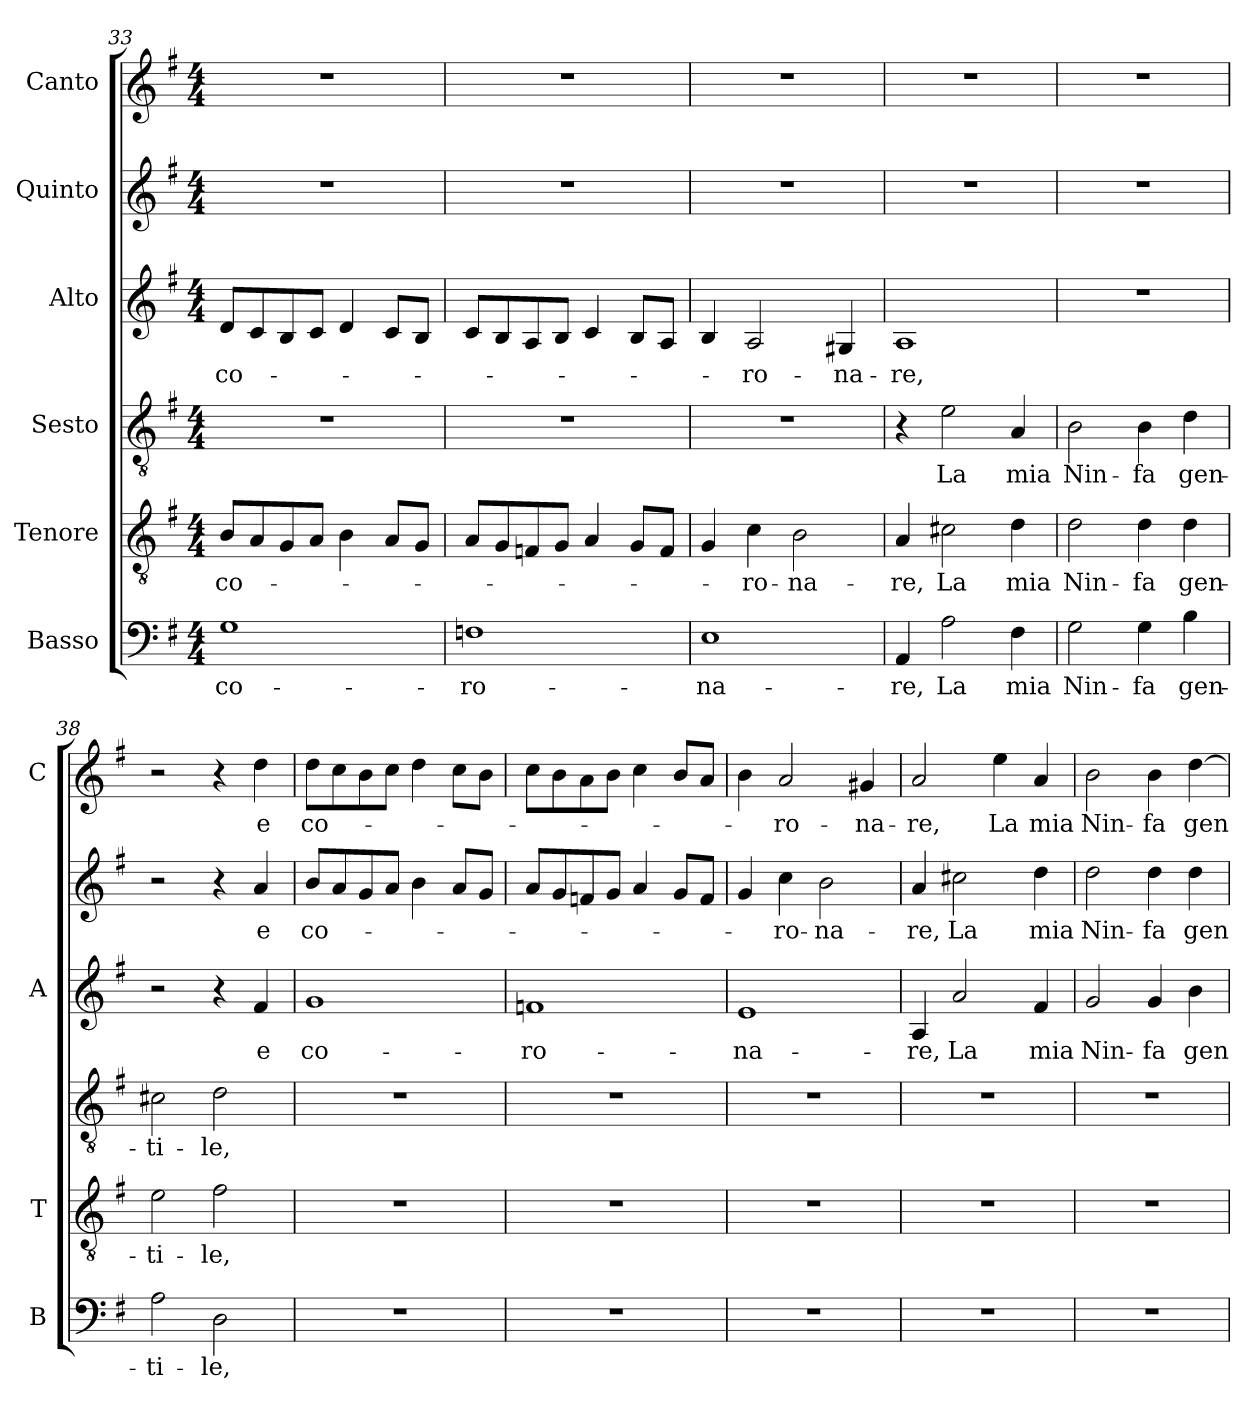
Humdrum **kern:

**kern	**text	**kern	**text	**kern	**text	**kern	**text	**kern	**text	**kern	**text
*part6	*part6	*part5	*part5	*part4	*part4	*part3	*part3	*part2	*part2	*part1	*part1
*staff6	*staff6	*staff5	*staff5	*staff4	*staff4	*staff3	*staff3	*staff2	*staff2	*staff1	*staff1
*I"Basso	*	*I"Tenore	*	*I"Sesto	*	*I"Alto	*	*I"Quinto	*	*I"Canto	*
*I'B	*	*I'T	*	*	*	*I'A	*	*	*	*I'C	*
*clefF4	*	*clefGv2	*	*clefGv2	*	*clefG2	*	*clefG2	*	*clefG2	*
*k[f#]	*	*k[f#]	*	*k[f#]	*	*k[f#]	*	*k[f#]	*	*k[f#]	*
*G:	*	*G:	*	*G:	*	*G:	*	*G:	*	*G:	*
*M4/4	*	*M4/4	*	*M4/4	*	*M4/4	*	*M4/4	*	*M4/4	*
=33	=33	=33	=33	=33	=33	=33	=33	=33	=33	=33	=33
!	!LO:LY:b	!	!LO:LY:b	!	!	!	!LO:LY:b	!	!	!	!
1G	co-	8B/L	co-	1r	.	8d/L	co-	1r	.	1r	.
.	.	8A/	.	.	.	8c/	.	.	.	.	.
.	.	8G/	.	.	.	8B/	.	.	.	.	.
.	.	8A/J	.	.	.	8c/J	.	.	.	.	.
.	.	4B\	.	.	.	4d/	.	.	.	.	.
.	.	8A/L	.	.	.	8c/L	.	.	.	.	.
.	.	8G/J	.	.	.	8B/J	.	.	.	.	.
=34	=34	=34	=34	=34	=34	=34	=34	=34	=34	=34	=34
!	!LO:LY:b	!	!	!	!	!	!	!	!	!	!
1Fn	-ro-	8A/L	.	1r	.	8c/L	.	1r	.	1r	.
.	.	8G/	.	.	.	8B/	.	.	.	.	.
.	.	8Fn/	.	.	.	8A/	.	.	.	.	.
.	.	8G/J	.	.	.	8B/J	.	.	.	.	.
.	.	4A/	.	.	.	4c/	.	.	.	.	.
.	.	8G/L	.	.	.	8B/L	.	.	.	.	.
.	.	8F/J	.	.	.	8A/J	.	.	.	.	.
!!LO:LB:g=z
=35	=35	=35	=35	=35	=35	=35	=35	=35	=35	=35	=35
!	!LO:LY:b	!	!	!	!	!	!	!	!	!	!
1E	-na-	4G/	.	1r	.	4B/	.	1r	.	1r	.
!	!	!	!LO:LY:b	!	!	!	!LO:LY:b	!	!	!	!
.	.	4c\	-ro-	.	.	2A/	-ro-	.	.	.	.
!	!	!	!LO:LY:b	!	!	!	!	!	!	!	!
.	.	2B\	-na-	.	.	.	.	.	.	.	.
!	!	!	!	!	!	!	!LO:LY:b	!	!	!	!
.	.	.	.	.	.	4G#X/	-na-	.	.	.	.
=36	=36	=36	=36	=36	=36	=36	=36	=36	=36	=36	=36
!	!LO:LY:b	!	!LO:LY:b	!	!	!	!LO:LY:b	!	!	!	!
4AA/	-re,	4A/	-re,	4r	.	1A	-re,	1r	.	1r	.
!	!LO:LY:b	!	!LO:LY:b	!	!LO:LY:b	!	!	!	!	!	!
2A\	La	2c#X\	La	2e\	La	.	.	.	.	.	.
!	!LO:LY:b	!	!LO:LY:b	!	!LO:LY:b	!	!	!	!	!	!
4F#\	mia	4d\	mia	4A/	mia	.	.	.	.	.	.
=37	=37	=37	=37	=37	=37	=37	=37	=37	=37	=37	=37
!	!LO:LY:b	!	!LO:LY:b	!	!LO:LY:b	!	!	!	!	!	!
2G\	Nin-	2d\	Nin-	2B\	Nin-	1r	.	1r	.	1r	.
!	!LO:LY:b	!	!LO:LY:b	!	!LO:LY:b	!	!	!	!	!	!
4G\	-fa	4d\	-fa	4B\	-fa	.	.	.	.	.	.
!	!LO:LY:b	!	!LO:LY:b	!	!LO:LY:b	!	!	!	!	!	!
4B\	gen-	4d\	gen-	4d\	gen-	.	.	.	.	.	.
=38	=38	=38	=38	=38	=38	=38	=38	=38	=38	=38	=38
!	!LO:LY:b	!	!LO:LY:b	!	!LO:LY:b	!	!	!	!	!	!
2A\	-ti-	2e\	-ti-	2c#X\	-ti-	2r	.	2r	.	2r	.
!	!LO:LY:b	!	!LO:LY:b	!	!LO:LY:b	!	!	!	!	!	!
2D\	-le,	2f#\	-le,	2d\	-le,	4r	.	4r	.	4r	.
!	!	!	!	!	!	!	!LO:LY:b	!	!LO:LY:b	!	!LO:LY:b
.	.	.	.	.	.	4f#/	e	4a/	e	4dd\	e
=39	=39	=39	=39	=39	=39	=39	=39	=39	=39	=39	=39
!	!	!	!	!	!	!	!LO:LY:b	!	!LO:LY:b	!	!LO:LY:b
1r	.	1r	.	1r	.	1g	co-	8b/L	co-	8dd\L	co-
.	.	.	.	.	.	.	.	8a/	.	8cc\	.
.	.	.	.	.	.	.	.	8g/	.	8b\	.
.	.	.	.	.	.	.	.	8a/J	.	8cc\J	.
.	.	.	.	.	.	.	.	4b\	.	4dd\	.
.	.	.	.	.	.	.	.	8a/L	.	8cc\L	.
.	.	.	.	.	.	.	.	8g/J	.	8b\J	.
=40	=40	=40	=40	=40	=40	=40	=40	=40	=40	=40	=40
!	!	!	!	!	!	!	!LO:LY:b	!	!	!	!
1r	.	1r	.	1r	.	1fn	-ro-	8a/L	.	8cc\L	.
.	.	.	.	.	.	.	.	8g/	.	8b\	.
.	.	.	.	.	.	.	.	8fn/	.	8a\	.
.	.	.	.	.	.	.	.	8g/J	.	8b\J	.
.	.	.	.	.	.	.	.	4a/	.	4cc\	.
.	.	.	.	.	.	.	.	8g/L	.	8b/L	.
.	.	.	.	.	.	.	.	8f/J	.	8a/J	.
=41	=41	=41	=41	=41	=41	=41	=41	=41	=41	=41	=41
!	!	!	!	!	!	!	!LO:LY:b	!	!	!	!
1r	.	1r	.	1r	.	1e	-na-	4g/	.	4b\	.
!	!	!	!	!	!	!	!	!	!LO:LY:b	!	!LO:LY:b
.	.	.	.	.	.	.	.	4cc\	-ro-	2a/	-ro-
!	!	!	!	!	!	!	!	!	!LO:LY:b	!	!
.	.	.	.	.	.	.	.	2b\	-na-	.	.
!	!	!	!	!	!	!	!	!	!	!	!LO:LY:b
.	.	.	.	.	.	.	.	.	.	4g#X/	-na-
=42	=42	=42	=42	=42	=42	=42	=42	=42	=42	=42	=42
!	!	!	!	!	!	!	!LO:LY:b	!	!LO:LY:b	!	!LO:LY:b
1r	.	1r	.	1r	.	4A/	-re,	4a/	-re,	2a/	-re,
!	!	!	!	!	!	!	!LO:LY:b	!	!LO:LY:b	!	!
.	.	.	.	.	.	2a/	La	2cc#X\	La	.	.
!	!	!	!	!	!	!	!	!	!	!	!LO:LY:b
.	.	.	.	.	.	.	.	.	.	4ee\	La
!	!	!	!	!	!	!	!LO:LY:b	!	!LO:LY:b	!	!LO:LY:b
.	.	.	.	.	.	4f#/	mia	4dd\	mia	4a/	mia
=43	=43	=43	=43	=43	=43	=43	=43	=43	=43	=43	=43
!	!	!	!	!	!	!	!LO:LY:b	!	!LO:LY:b	!	!LO:LY:b
1r	.	1r	.	1r	.	2g/	Nin-	2dd\	Nin-	2b\	Nin-
!	!	!	!	!	!	!	!LO:LY:b	!	!LO:LY:b	!	!LO:LY:b
.	.	.	.	.	.	4g/	-fa	4dd\	-fa	4b\	-fa
!	!	!	!	!	!	!	!LO:LY:b	!	!LO:LY:b	!	!LO:LY:b
.	.	.	.	.	.	4b\	gen-	4dd\	gen-	[4dd\	gen-
=	=	=	=	=	=	=	=	=	=	=	=
*-	*-	*-	*-	*-	*-	*-	*-	*-	*-	*-	*-
